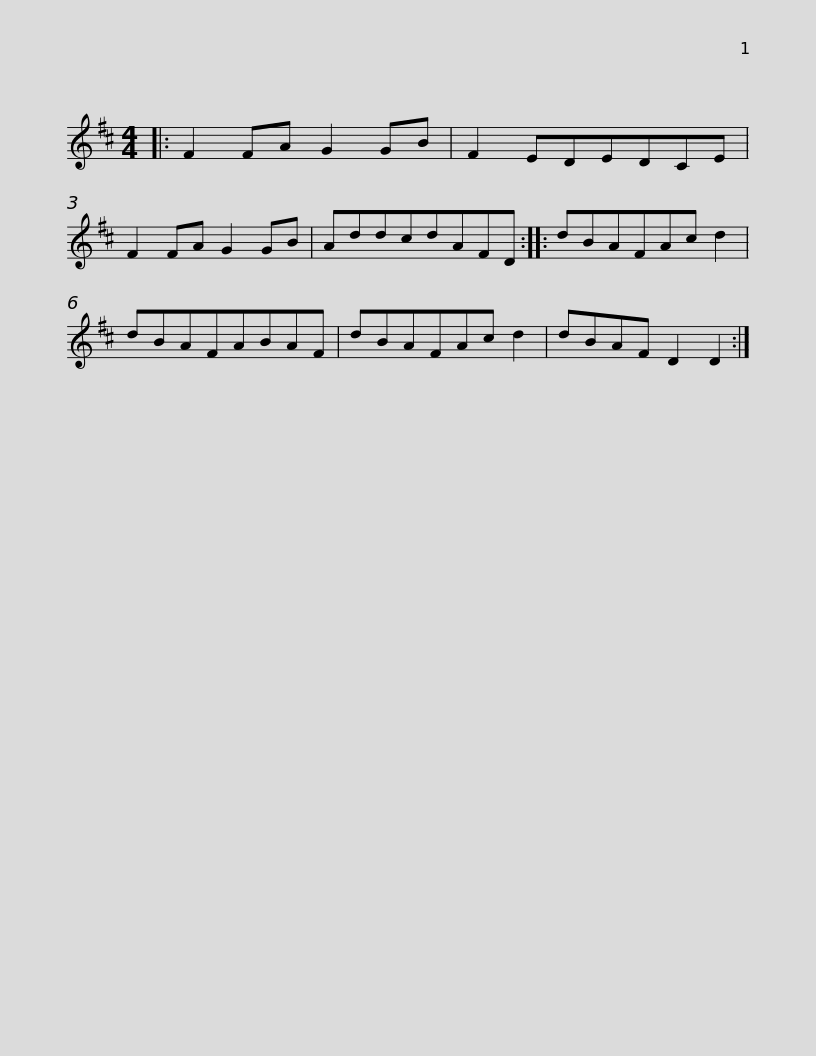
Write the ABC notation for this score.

X:1
L:1/8
M:4/4
I:linebreak $
K:D
V:1 treble
V:1
|: F2 FA G2 GB | F2 EDEDCE | F2 FA G2 GB | AddcdAFD :: dBAFAc d2 | %5
 dBAFABAF |$ dBAFAc d2 | dBAF D2 D2 :| %8
